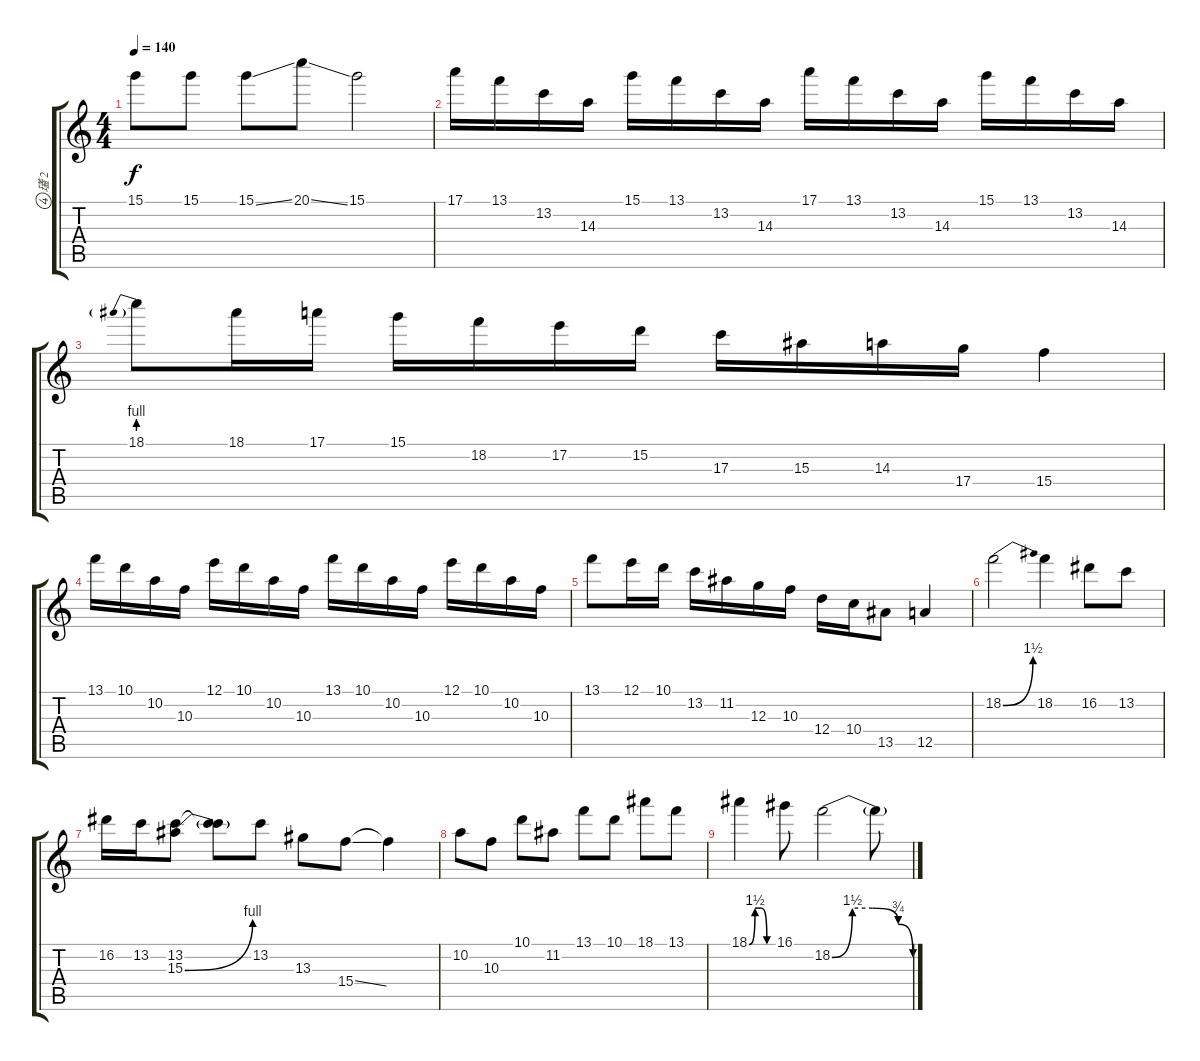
\track ("瓂 2" "瓂 2") {instrument distortionguitar}
\staff {score tabs}
\tuning (E4 B3 G3 D3 A2 E2) {hide}
\ts (4 4)
\tempo 140
\clef g2
\ks c
15.1.8{dy f} 15.1.8 15.1{ss}.8 20.1{ss}.8 15.1.2 |
17.1.16 13.1.16 13.2.16 14.3.16 15.1.16 13.1.16 13.2.16 14.3.16 17.1.16 13.1.16 13.2.16 14.3.16 15.1.16 13.1.16 13.2.16 14.3.16 |
18.1{be (prebend 0 4 60 4)}.8 18.1.16 17.1.16 15.1.16 18.2.16 17.2.16 15.2.16 17.3.16 15.3.16 14.3.16 17.4.16 15.4.4 |
13.1.16 10.1.16 10.2.16 10.3.16 12.1.16 10.1.16 10.2.16 10.3.16 13.1.16 10.1.16 10.2.16 10.3.16 12.1.16 10.1.16 10.2.16 10.3.16 |
13.1.8 12.1.16 10.1.16 13.2.16 11.2.16 12.3.16 10.3.16 12.4.16 10.4.16 13.5.8 12.5.4 |
18.2{be (bend 0 0 60 6)}.2 18.2.4 16.2.8 13.2.8 |
16.2.16 13.2.16 (13.2 15.3{be (bend 0 0 60 4)}).8 (13.2{t} 15.3{t}).8 13.2.8 13.3.8 15.4{ss}.8 15.4{t}.4 |
10.2.8 10.3.8 10.1.8 11.2.8 13.1.8 10.1.8 18.1.8 13.1.8 |
18.1{be (custom 0 0 15 6 30 6 45 0 60 0)}.4 16.1.8 18.2{be (custom 0 0 15 6 30 6 49 3 60 0)}.2 18.2{t}.8
